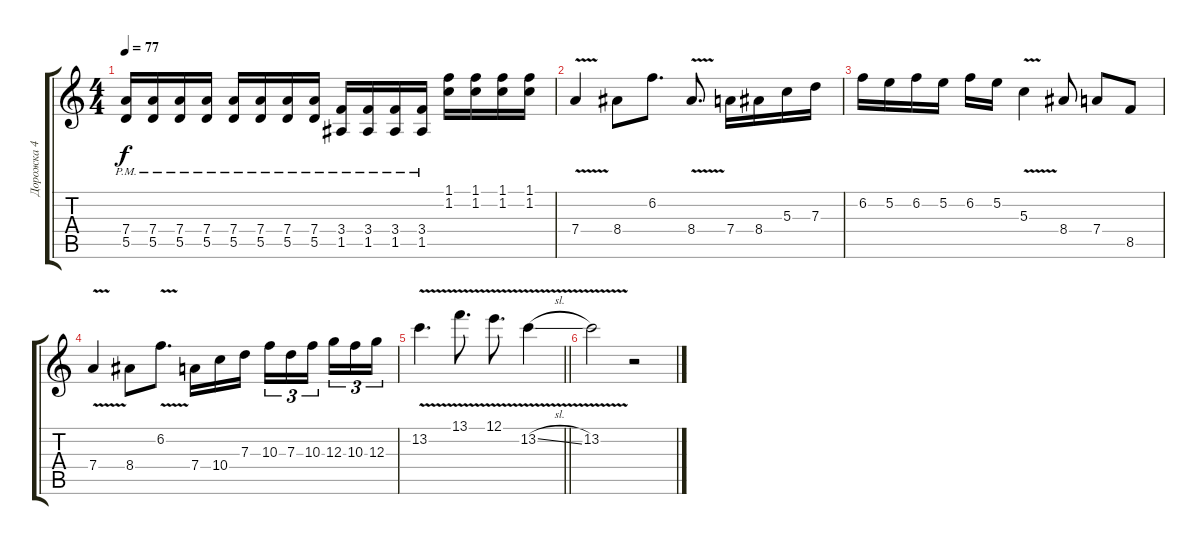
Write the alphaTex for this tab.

\track ("Дорожка 4" "Дорожка 4") {instrument distortionguitar}
\staff {score tabs}
\tuning (E4 B3 G3 D3 A2 E2) {hide}
\ts (4 4)
\tempo 77
\clef g2
\ks c
(7.4{pm} 5.5{pm}).16{dy f} (7.4{pm} 5.5{pm}).16 (7.4{pm} 5.5{pm}).16 (7.4{pm} 5.5{pm}).16 (7.4{pm} 5.5{pm}).16 (7.4{pm} 5.5{pm}).16 (7.4{pm} 5.5{pm}).16 (7.4{pm} 5.5{pm}).16 (3.4{pm} 1.5{pm}).16 (3.4{pm} 1.5{pm}).16 (3.4{pm} 1.5{pm}).16 (3.4{pm} 1.5{pm}).16 (1.1 1.2).16 (1.1 1.2).16 (1.1 1.2).16 (1.1 1.2).16 |
7.4{v}.4 8.4.8 6.2.8{d} 8.4{v}.8{d} 7.4.16 8.4.16 5.3.16 7.3.16 |
6.2.16 5.2.16 6.2.16 5.2.16 6.2.16 5.2.16 5.3{v}.4 8.4.8 7.4.8 8.5.8 |
7.4{v}.4 8.4.8 6.2{v}.8{d} 7.4.16 10.4.16 7.3.16 10.3.16{tu (3 2)} 7.3.16{tu (3 2)} 10.3.16{tu (3 2) beam splitsecondary} 12.3.16{tu (3 2)} 10.3.16{tu (3 2)} 12.3.16{tu (3 2)} |
\barLineRight lightlight
13.2{v}.4{d} 13.1{v}.8{d} 12.1{v}.8{d} 13.2{v sl}.4 |
13.2{v}.2 r.2
